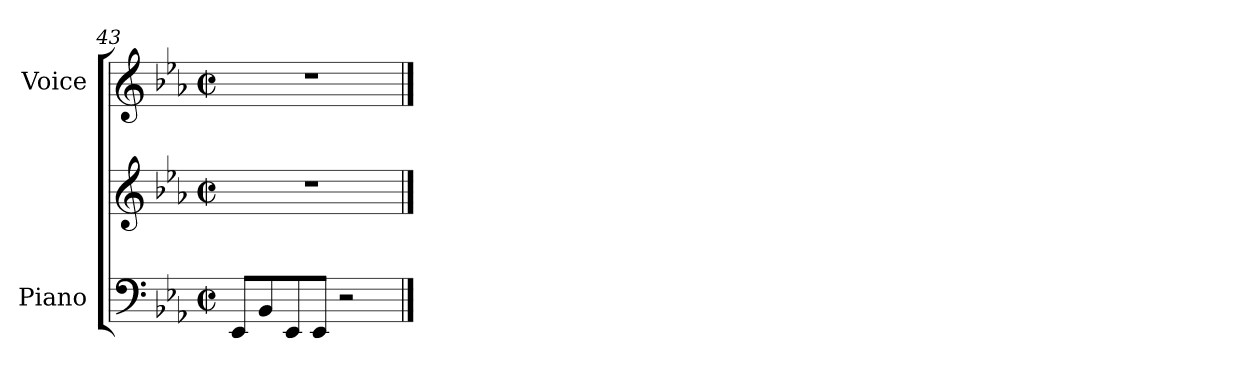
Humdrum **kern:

**kern	**kern	**kern
*part2	*part2	*part1
*staff3	*staff2	*staff1
*I"Piano	*	*I"Voice
*I'Piano	*	*I'Voice
*clefF4	*clefG2	*clefG2
*k[b-e-a-]	*k[b-e-a-]	*k[b-e-a-]
*M2/2	*M2/2	*M2/2
*met(c|)	*met(c|)	*met(c|)
=43	=43	=43
8EE-/L	1rdd	1rdd
8BB-/	.	.
8EE-/	.	.
8EE-/J	.	.
2r	.	.
==	==	==
*-	*-	*-
